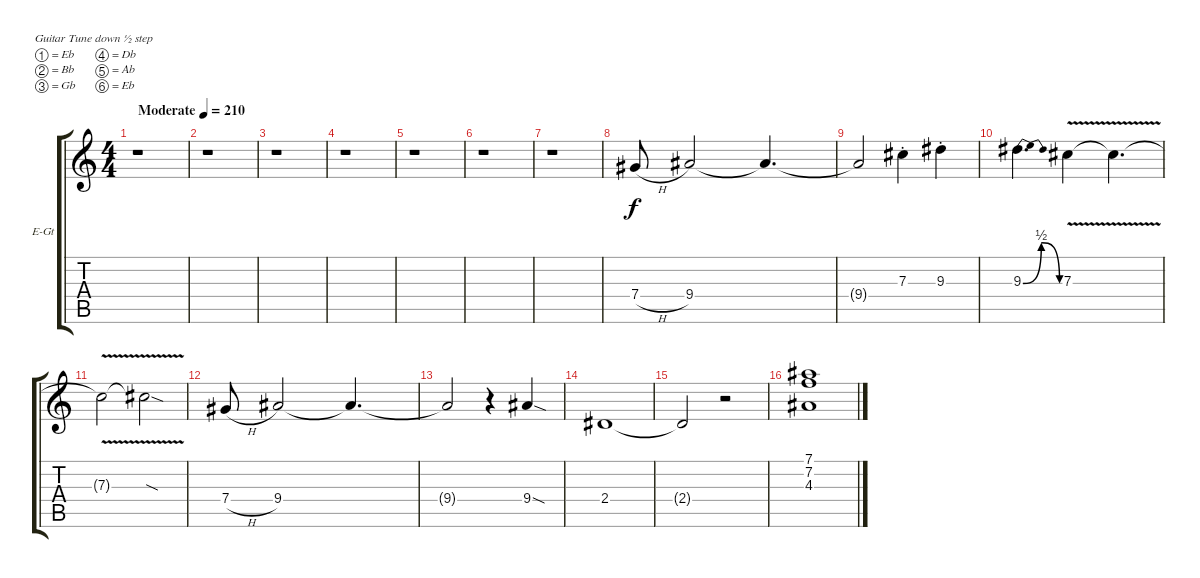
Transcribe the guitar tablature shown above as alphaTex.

\bracketExtendMode groupsimilarinstruments
\firstSystemTrackNameOrientation horizontal
\otherSystemsTrackNameOrientation horizontal
\track ("Richard Fortus" "E-Gt") {instrument distortionguitar}
\staff {score tabs}
\tuning (Eb4 Bb3 Gb3 Db3 Ab2 Eb2)
\ts (4 4)
\beaming (8 2 2 2 2)
\tempo (210 "Moderate")
\clef g2
\ks c
r.1{dy f instrument distortionguitar} |
r.1 |
r.1 |
r.1 |
r.1 |
r.1 |
r.1 |
7.4{h}.8 9.4.2 9.4{t}.4{d} |
9.4{t}.2 7.3{st}.4 9.3{st}.4 |
9.3{be (bendrelease 0 0 30 2 30 2 60 0)}.4{d} 7.3{v}.4 7.3{v t}.4{d} |
7.3{v t}.2 7.3{v sod t}.2 |
7.4{h}.8 9.4.2 9.4{t}.4{d} |
9.4{t}.2 r.4 9.4{sod}.4 |
2.4.1 |
2.4{t}.2 r.2 |
(7.1 7.2 4.3).1
